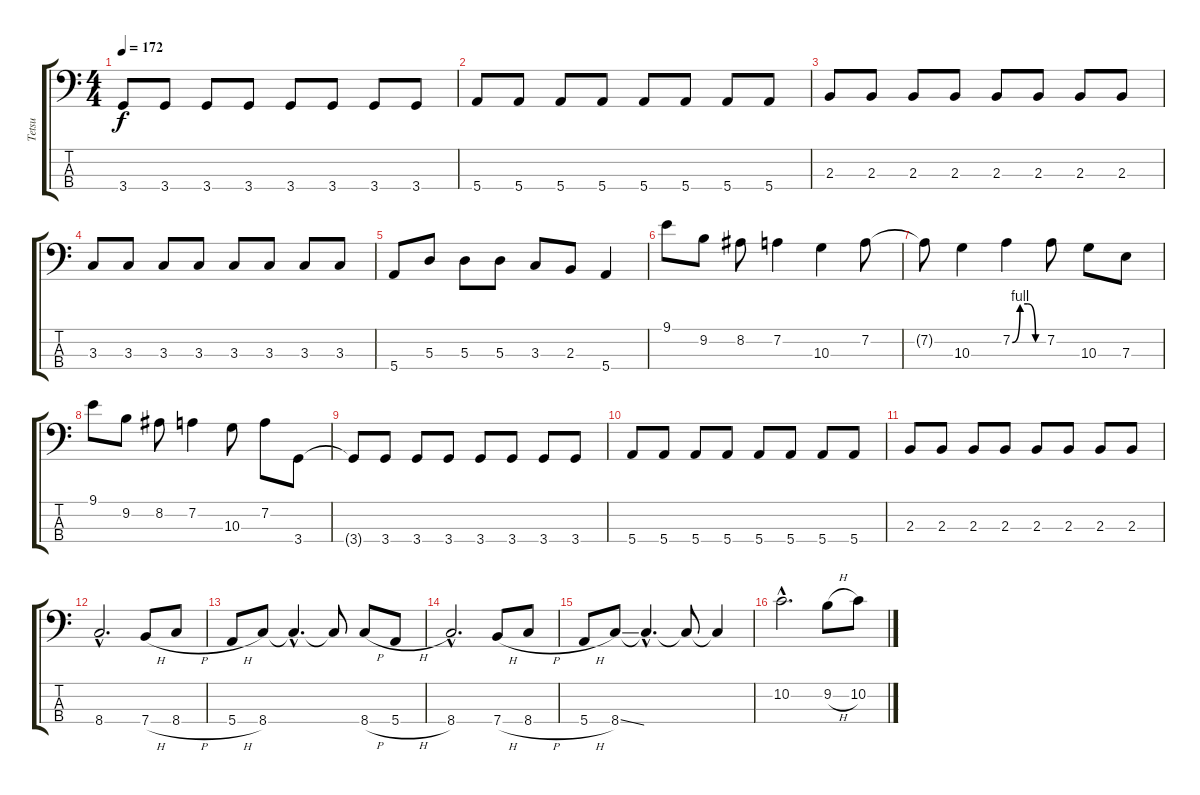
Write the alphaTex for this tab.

\track ("Tetsu" "Tetsu") {instrument electricbasspick}
\staff {score tabs}
\tuning (G2 D2 A1 E1) {hide}
\ts (4 4)
\tempo 172
\clef f4
\ks c
3.4.8{dy f} 3.4.8 3.4.8 3.4.8 3.4.8 3.4.8 3.4.8 3.4.8 |
5.4.8 5.4.8 5.4.8 5.4.8 5.4.8 5.4.8 5.4.8 5.4.8 |
2.3.8 2.3.8 2.3.8 2.3.8 2.3.8 2.3.8 2.3.8 2.3.8 |
3.3.8 3.3.8 3.3.8 3.3.8 3.3.8 3.3.8 3.3.8 3.3.8 |
5.4.8 5.3.8 5.3.8 5.3.8 3.3.8 2.3.8 5.4.4 |
9.1.8 9.2.8 8.2.8 7.2.4 10.3.4 7.2.8 |
7.2{t}.8 10.3.4 7.2{be (custom 0 0 15 4 30 4 45 0 60 0)}.4 7.2.8 10.3.8 7.3.8 |
9.1.8 9.2.8 8.2.8 7.2.4 10.3.8 7.2.8 3.4.8 |
3.4{t}.8 3.4.8 3.4.8 3.4.8 3.4.8 3.4.8 3.4.8 3.4.8 |
5.4.8 5.4.8 5.4.8 5.4.8 5.4.8 5.4.8 5.4.8 5.4.8 |
2.3.8 2.3.8 2.3.8 2.3.8 2.3.8 2.3.8 2.3.8 2.3.8 |
8.4{hac}.2{d} 7.4{h}.8 8.4{h}.8 |
5.4{h}.8 8.4.8 8.4{hac t}.4{d} 8.4{t}.8 8.4{h}.8 5.4{h}.8 |
8.4{hac}.2{d} 7.4{h}.8 8.4{h}.8 |
5.4{h}.8 8.4{ss}.8 8.4{hac t}.4{d} 8.4{t}.8 8.4{t}.4 |
10.2{hac}.2{d} 9.2{h}.8 10.2{h}.8
